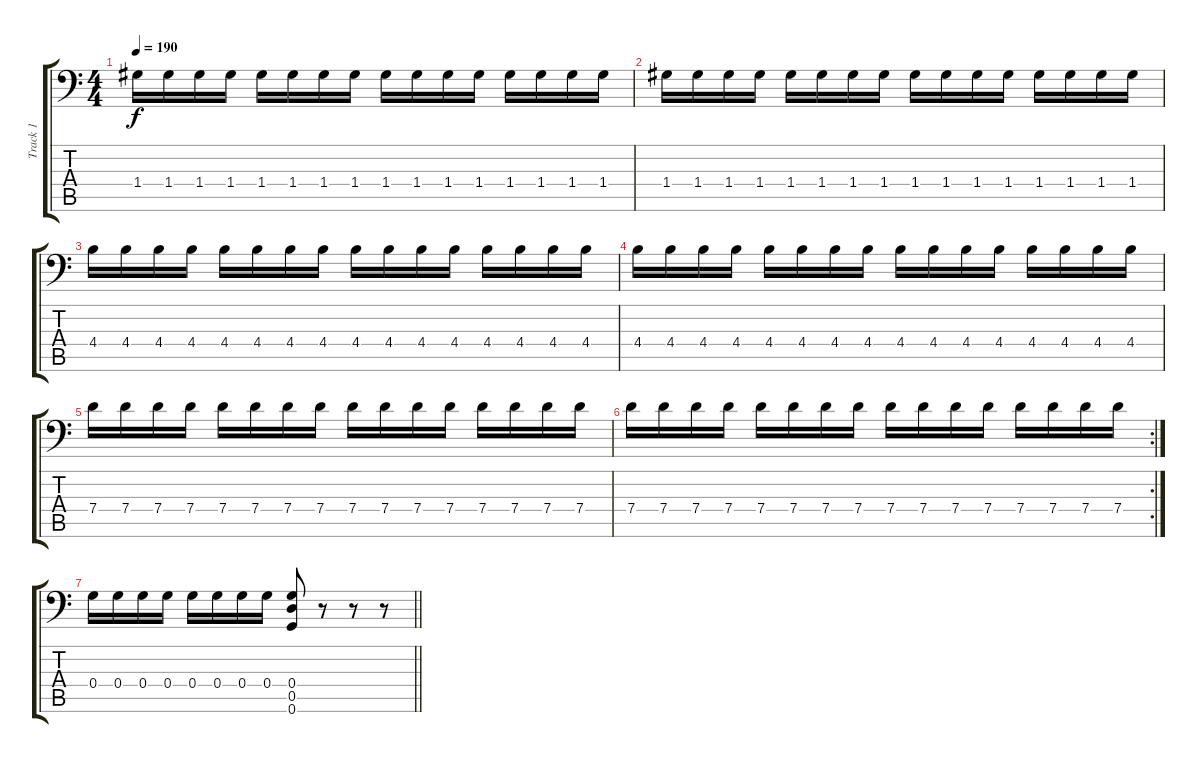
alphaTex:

\track ("Track 1" "Track 1") {instrument distortionguitar}
\staff {score tabs}
\tuning (A3 E3 C3 G2 D2 G1) {hide}
\ts (4 4)
\tempo 190
\clef f4
\ks c
1.4.16{dy f} 1.4.16 1.4.16 1.4.16 1.4.16 1.4.16 1.4.16 1.4.16 1.4.16 1.4.16 1.4.16 1.4.16 1.4.16 1.4.16 1.4.16 1.4.16 |
1.4.16 1.4.16 1.4.16 1.4.16 1.4.16 1.4.16 1.4.16 1.4.16 1.4.16 1.4.16 1.4.16 1.4.16 1.4.16 1.4.16 1.4.16 1.4.16 |
4.4.16 4.4.16 4.4.16 4.4.16 4.4.16 4.4.16 4.4.16 4.4.16 4.4.16 4.4.16 4.4.16 4.4.16 4.4.16 4.4.16 4.4.16 4.4.16 |
4.4.16 4.4.16 4.4.16 4.4.16 4.4.16 4.4.16 4.4.16 4.4.16 4.4.16 4.4.16 4.4.16 4.4.16 4.4.16 4.4.16 4.4.16 4.4.16 |
7.4.16 7.4.16 7.4.16 7.4.16 7.4.16 7.4.16 7.4.16 7.4.16 7.4.16 7.4.16 7.4.16 7.4.16 7.4.16 7.4.16 7.4.16 7.4.16 |
\rc 2
7.4.16 7.4.16 7.4.16 7.4.16 7.4.16 7.4.16 7.4.16 7.4.16 7.4.16 7.4.16 7.4.16 7.4.16 7.4.16 7.4.16 7.4.16 7.4.16 |
\barLineRight lightlight
0.4.16 0.4.16 0.4.16 0.4.16 0.4.16 0.4.16 0.4.16 0.4.16 (0.4 0.5 0.6).8 r.8 r.8 r.8
